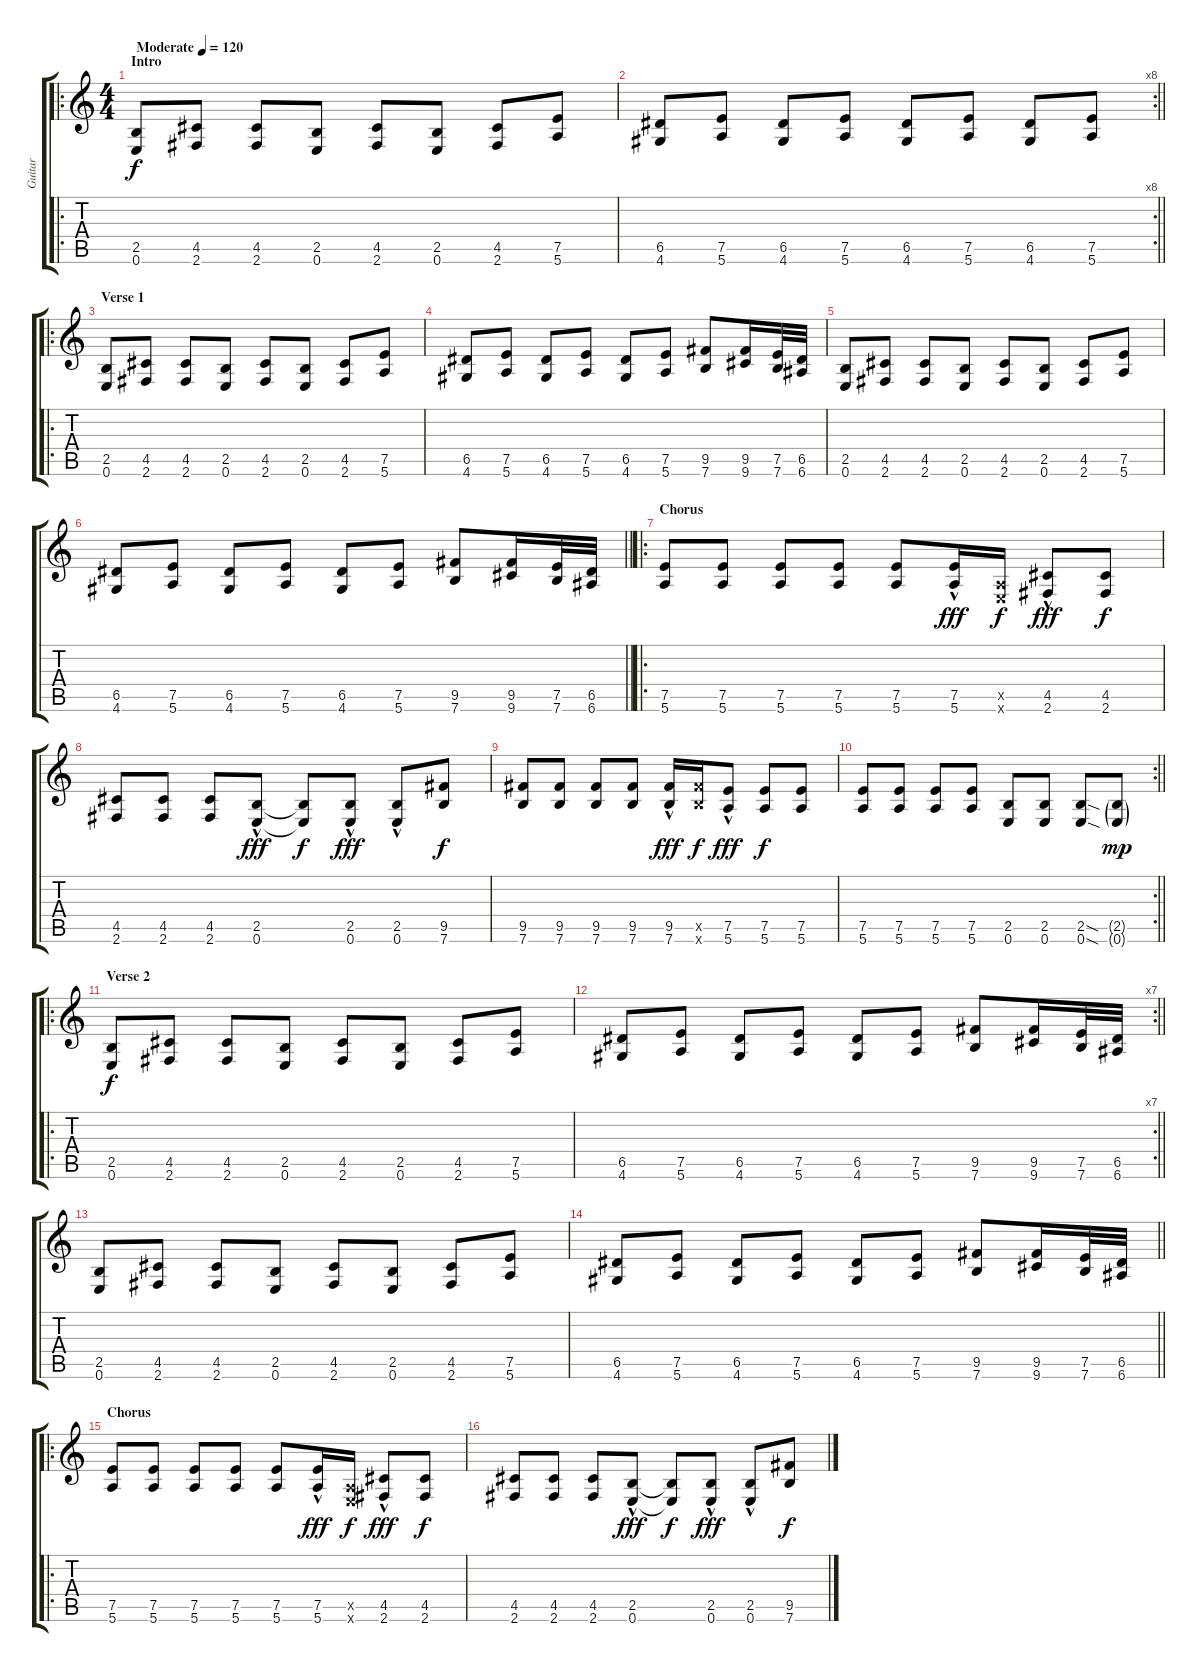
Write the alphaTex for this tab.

\track ("Guitar" "Guitar") {instrument overdrivenguitar}
\staff {score tabs}
\tuning (E4 B3 G3 D3 A2 E2) {hide}
\ro
\ts (4 4)
\section ("" "Intro")
\tempo (120 "Moderate")
\clef g2
\ks c
(2.5 0.6).8{dy f instrument overdrivenguitar} (4.5 2.6).8 (4.5 2.6).8 (2.5 0.6).8 (4.5 2.6).8 (2.5 0.6).8 (4.5 2.6).8 (7.5 5.6).8 |
\rc 8
\barLineRight lightlight
(6.5 4.6).8 (7.5 5.6).8 (6.5 4.6).8 (7.5 5.6).8 (6.5 4.6).8 (7.5 5.6).8 (6.5 4.6).8 (7.5 5.6).8 |
\ro
\section ("" "Verse 1")
(2.5 0.6).8 (4.5 2.6).8 (4.5 2.6).8 (2.5 0.6).8 (4.5 2.6).8 (2.5 0.6).8 (4.5 2.6).8 (7.5 5.6).8 |
(6.5 4.6).8 (7.5 5.6).8 (6.5 4.6).8 (7.5 5.6).8 (6.5 4.6).8 (7.5 5.6).8 (9.5 7.6).8 (9.5 9.6).16 (7.5 7.6).32 (6.5 6.6).32 |
(2.5 0.6).8 (4.5 2.6).8 (4.5 2.6).8 (2.5 0.6).8 (4.5 2.6).8 (2.5 0.6).8 (4.5 2.6).8 (7.5 5.6).8 |
\barLineRight lightlight
(6.5 4.6).8 (7.5 5.6).8 (6.5 4.6).8 (7.5 5.6).8 (6.5 4.6).8 (7.5 5.6).8 (9.5 7.6).8 (9.5 9.6).16 (7.5 7.6).32 (6.5 6.6).32 |
\ro
\section ("" "Chorus")
(7.5 5.6).8 (7.5 5.6).8 (7.5 5.6).8 (7.5 5.6).8 (7.5 5.6).8 (7.5{hac} 5.6{hac}).16{dy fff} (0.5{x} 0.6{x}).16{dy f} (4.5{hac} 2.6{hac}).8{dy fff} (4.5 2.6).8{dy f} |
(4.5 2.6).8 (4.5 2.6).8 (4.5 2.6).8 (2.5{hac} 0.6{hac}).8{dy fff} (2.5{t} 0.6{t}).8{dy f} (2.5{hac} 0.6{hac}).8{dy fff} (2.5{hac} 0.6{hac}).8 (9.5 7.6).8{dy f} |
(9.5 7.6).8 (9.5 7.6).8 (9.5 7.6).8 (9.5 7.6).8 (9.5{hac} 7.6{hac}).16{dy fff} (9.5{x} 7.6{x}).16{dy f} (7.5{hac} 5.6{hac}).8{dy fff} (7.5 5.6).8{dy f} (7.5 5.6).8 |
\rc 2
\barLineRight lightlight
(7.5 5.6).8 (7.5 5.6).8 (7.5 5.6).8 (7.5 5.6).8 (2.5 0.6).8 (2.5 0.6).8 (2.5{sod} 0.6{sod}).8 (2.5{g} 0.6{g}).8{dy mp} |
\ro
\section ("" "Verse 2")
(2.5 0.6).8{dy f} (4.5 2.6).8 (4.5 2.6).8 (2.5 0.6).8 (4.5 2.6).8 (2.5 0.6).8 (4.5 2.6).8 (7.5 5.6).8 |
\rc 7
\barLineRight lightlight
(6.5 4.6).8 (7.5 5.6).8 (6.5 4.6).8 (7.5 5.6).8 (6.5 4.6).8 (7.5 5.6).8 (9.5 7.6).8 (9.5 9.6).16 (7.5 7.6).32 (6.5 6.6).32 |
(2.5 0.6).8 (4.5 2.6).8 (4.5 2.6).8 (2.5 0.6).8 (4.5 2.6).8 (2.5 0.6).8 (4.5 2.6).8 (7.5 5.6).8 |
\barLineRight lightlight
(6.5 4.6).8 (7.5 5.6).8 (6.5 4.6).8 (7.5 5.6).8 (6.5 4.6).8 (7.5 5.6).8 (9.5 7.6).8 (9.5 9.6).16 (7.5 7.6).32 (6.5 6.6).32 |
\ro
\section ("" "Chorus")
(7.5 5.6).8 (7.5 5.6).8 (7.5 5.6).8 (7.5 5.6).8 (7.5 5.6).8 (7.5{hac} 5.6{hac}).16{dy fff} (0.5{x} 0.6{x}).16{dy f} (4.5{hac} 2.6{hac}).8{dy fff} (4.5 2.6).8{dy f} |
(4.5 2.6).8 (4.5 2.6).8 (4.5 2.6).8 (2.5{hac} 0.6{hac}).8{dy fff} (2.5{t} 0.6{t}).8{dy f} (2.5{hac} 0.6{hac}).8{dy fff} (2.5{hac} 0.6{hac}).8 (9.5 7.6).8{dy f}
